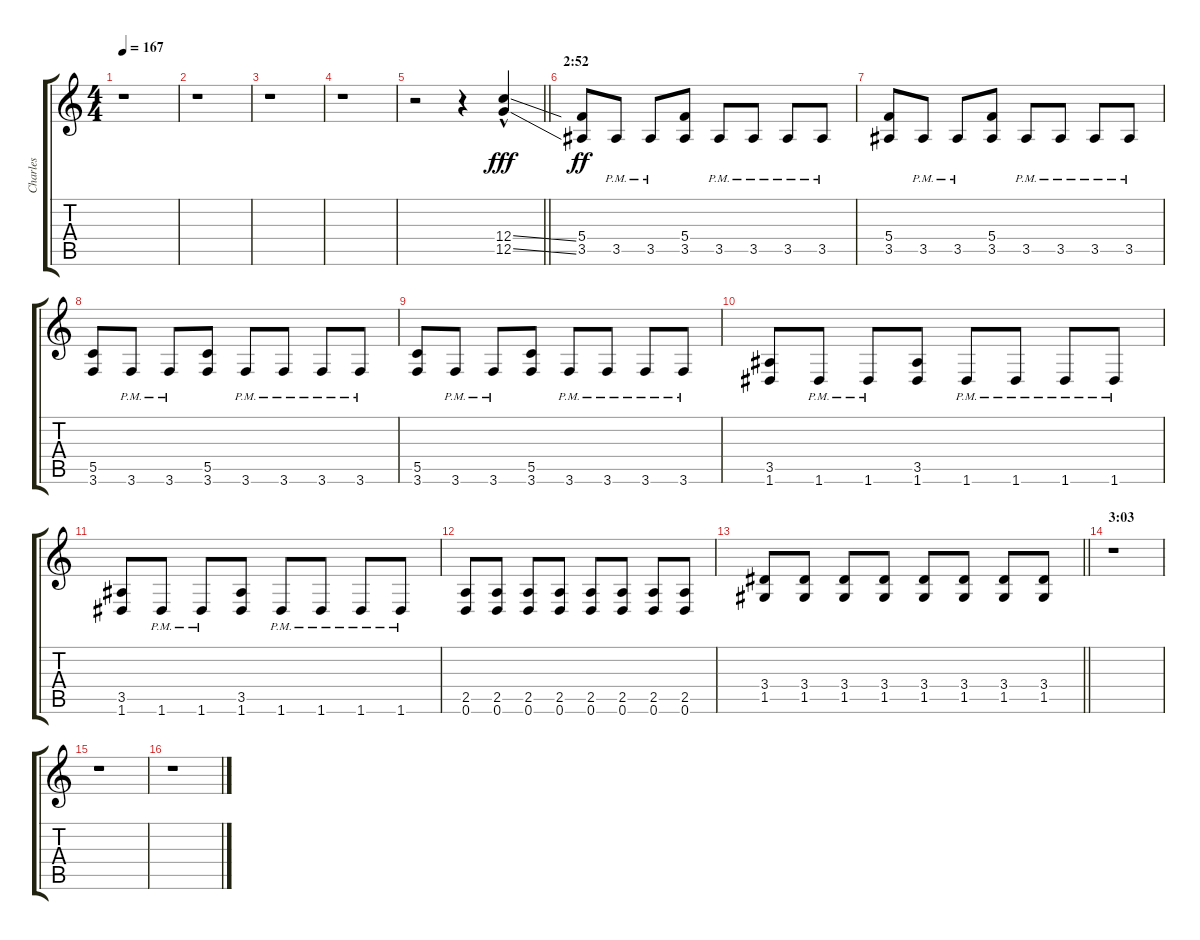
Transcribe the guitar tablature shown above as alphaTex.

\track ("Charles" "Charles") {instrument distortionguitar}
\staff {score tabs}
\tuning (D4 A3 F3 C3 G2 D2) {hide}
\ts (4 4)
\tempo 167
\clef g2
\ks c
r.1{dy ff} |
r.1 |
r.1 |
r.1 |
\barLineRight lightlight
r.2 r.4 (12.4{ss hac} 12.5{ss hac}).4{dy fff volume 16} |
\section ("" "2:52")
(5.4 3.5).8{dy ff} 3.5{pm}.8 3.5{pm}.8 (5.4 3.5).8 3.5{pm}.8 3.5{pm}.8 3.5{pm}.8 3.5{pm}.8 |
(5.4 3.5).8 3.5{pm}.8 3.5{pm}.8 (5.4 3.5).8 3.5{pm}.8 3.5{pm}.8 3.5{pm}.8 3.5{pm}.8 |
(5.5 3.6).8 3.6{pm}.8 3.6{pm}.8 (5.5 3.6).8 3.6{pm}.8 3.6{pm}.8 3.6{pm}.8 3.6{pm}.8 |
(5.5 3.6).8 3.6{pm}.8 3.6{pm}.8 (5.5 3.6).8 3.6{pm}.8 3.6{pm}.8 3.6{pm}.8 3.6{pm}.8 |
(3.5 1.6).8 1.6{pm}.8 1.6{pm}.8 (3.5 1.6).8 1.6{pm}.8 1.6{pm}.8 1.6{pm}.8 1.6{pm}.8 |
(3.5 1.6).8 1.6{pm}.8 1.6{pm}.8 (3.5 1.6).8 1.6{pm}.8 1.6{pm}.8 1.6{pm}.8 1.6{pm}.8 |
(2.5 0.6).8 (2.5 0.6).8 (2.5 0.6).8 (2.5 0.6).8 (2.5 0.6).8 (2.5 0.6).8 (2.5 0.6).8 (2.5 0.6).8 |
\barLineRight lightlight
(3.4 1.5).8 (3.4 1.5).8 (3.4 1.5).8 (3.4 1.5).8 (3.4 1.5).8 (3.4 1.5).8 (3.4 1.5).8 (3.4 1.5).8 |
\section ("" "3:03")
r.1 |
r.1 |
r.1
